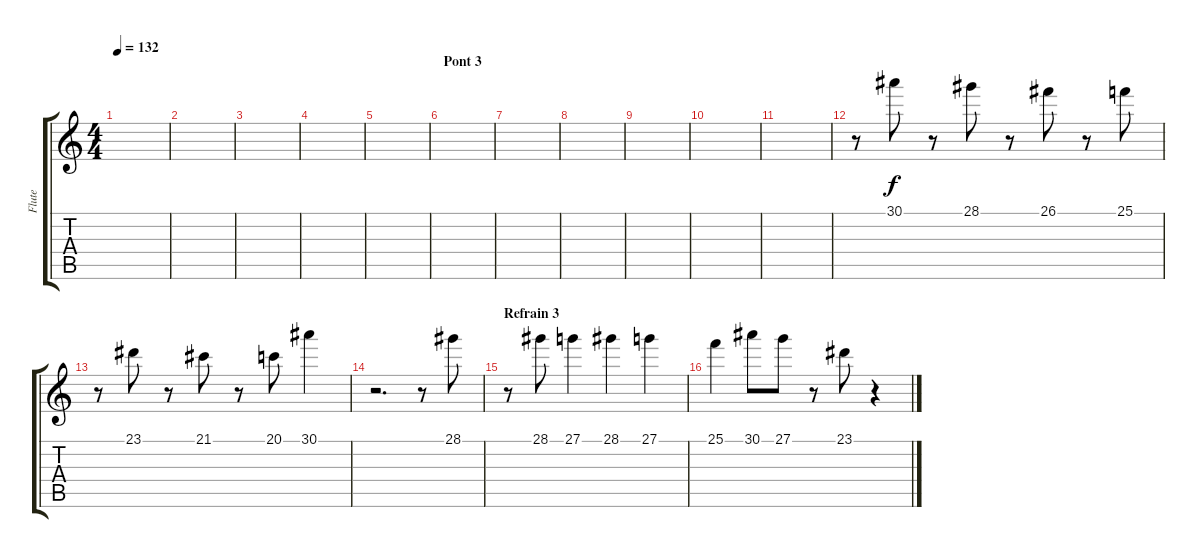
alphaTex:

\track ("Flute" "Flute") {instrument flute}
\staff {score tabs}
\tuning (E4 B3 G3 D3 A2 E2) {hide}
\ts (4 4)
\tempo 132
\clef g2
\ks c
|
|
|
|
|
\section ("" "Pont 3")
|
|
|
|
|
|
r.8 30.1.8 r.8 28.1.8 r.8 26.1.8 r.8 25.1.8 |
r.8 23.1.8 r.8 21.1.8 r.8 20.1.8 30.1.4 |
r.2{d} r.8 28.1.8 |
\section ("" "Refrain 3")
r.8 28.1.8 27.1.4 28.1.4 27.1.4 |
25.1.4 30.1.8 27.1.8 r.8 23.1.8 r.4
